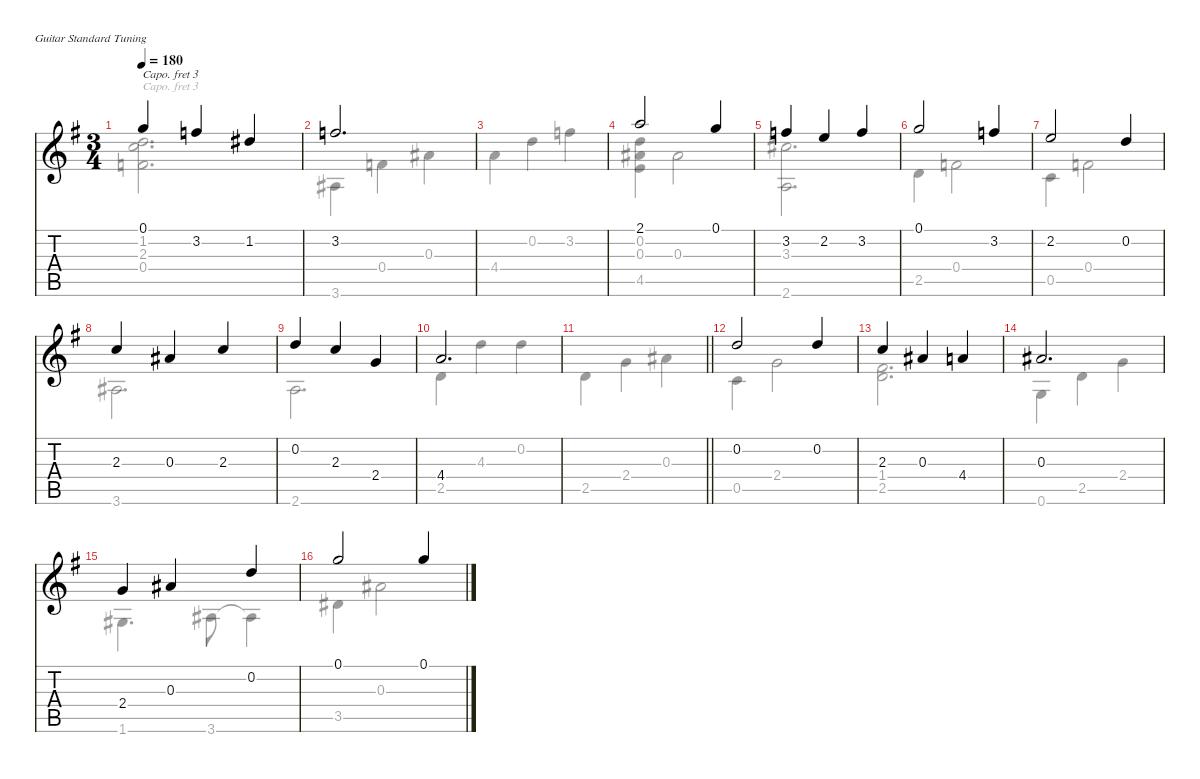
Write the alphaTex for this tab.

\defaultSystemsLayout 4
\hideDynamics
\bracketExtendMode nobrackets
\singleTrackTrackNamePolicy hidden
\multiTrackTrackNamePolicy hidden
\firstSystemTrackNameMode fullname
\firstSystemTrackNameOrientation horizontal
\otherSystemsTrackNameOrientation horizontal
\track ("Acoustic Guitar" "Acoustic G") {instrument acousticguitarnylon}
\staff {score tabs}
\capo 3
\tuning (E4 B3 G3 D3 A2 E2)
\voice
\ts (3 4)
\tempo 180
\clef g2
\ks eminor
0.1.4{dy mf} 3.2.4 1.2.4 |
3.2.2{d} |
|
2.1.2 0.1.4 |
3.2.4 2.2.4 3.2.4 |
0.1.2 3.2.4 |
2.2.2 0.2.4 |
2.3.4 0.3.4 2.3.4 |
0.2.4 2.3.4 2.4.4 |
4.4.2{d} |
\barLineRight lightlight
|
0.2.2 0.2.4 |
2.3.4 0.3.4 4.4.4 |
0.3.2{d} |
2.4.4 0.3.4 0.2.4 |
0.1.2 0.1.4
\voice
\clef g2
\ottava regular
\simile none
\ks eminor
(2.3 0.4 1.2).2{d dy mf} |
3.6.4 0.4.4 0.3.4 |
4.4.4 0.2.4 3.2.4 |
(0.2 0.3 4.5).4 0.3.2 |
(3.3 2.6).2{d} |
2.5.4 0.4.2 |
0.5.4 0.4.2 |
3.6.2{d} |
2.6.2{d} |
2.5.4 4.3.4 0.2.4 |
\barLineRight lightlight
2.5.4 2.4.4 0.3.4 |
0.5.4 2.4.2 |
(1.4 2.5).2{d} |
0.6.4 2.5.4 2.4.4 |
1.6.4{d} 3.6.8 3.6{t}.4 |
3.5.4 0.3.2
